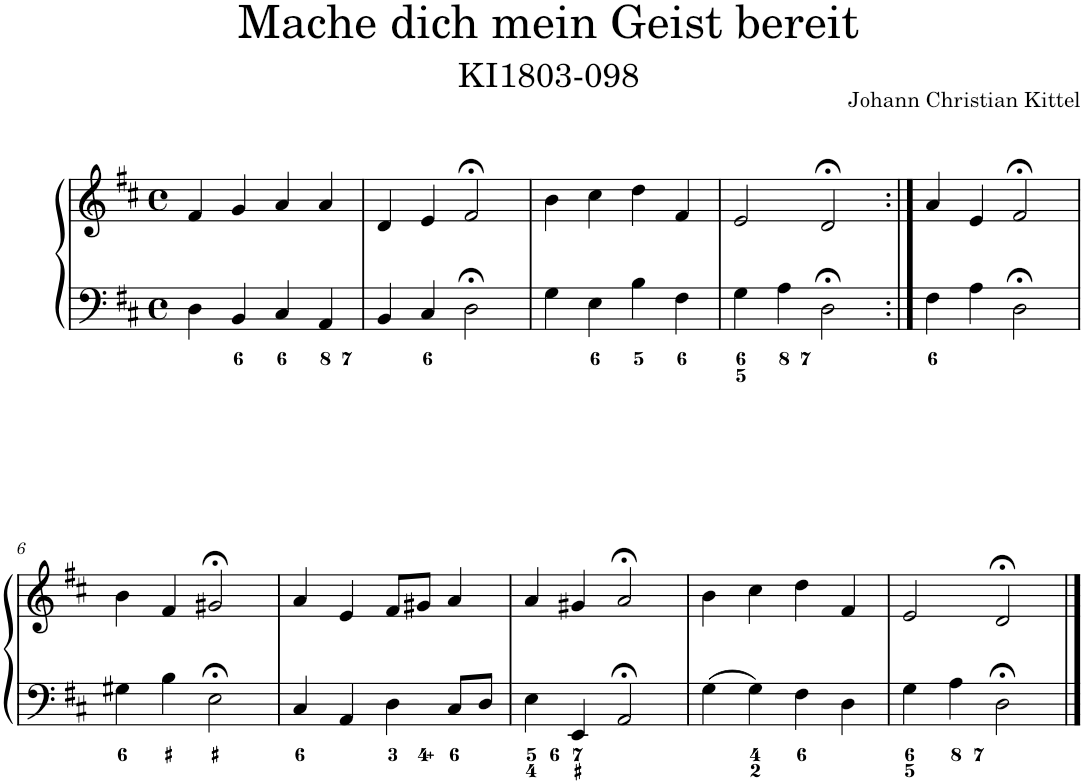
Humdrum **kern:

**kern	**kern
*part1	*part1
*staff2	*staff1
*I"Piano	*
*I'Pno.	*
*clefF4	*clefG2
*k[f#c#]	*k[f#c#]
*M4/4	*M4/4
*met(c)	*met(c)
=1	=1
4D\	4f#/
4BB/	4g/
4C#/	4a/
4AA/	4a/
=2	=2
4BB/	4d/
4C#/	4e/
2D;<\	2f#;</
=3	=3
4G\	4b\
4E\	4cc#\
4B\	4dd\
4F#\	4f#/
=4	=4
4G\	2e/
4A\	.
2D;<\	2d;</
=5:|!	=5:|!
4F#\	4a/
4A\	4e/
2D;<\	2f#;</
!!LO:LB:g=z
=6	=6
4G#X\	4b\
4B\	4f#/
2E;<\	2g#X;</
=7	=7
4C#/	4a/
4AA/	4e/
4D\	8f#/L
.	8g#X/J
8C#/L	4a/
8D/J	.
=8	=8
4E\	4a/
4EE/	4g#X/
2AA;</	2a;</
=9	=9
4G\	4b\
4G\	4cc#\
4F#\	4dd\
4D\	4f#/
=10	=10
4G\	2e/
4A\	.
2D;<\	2d;</
==	==
*-	*-
